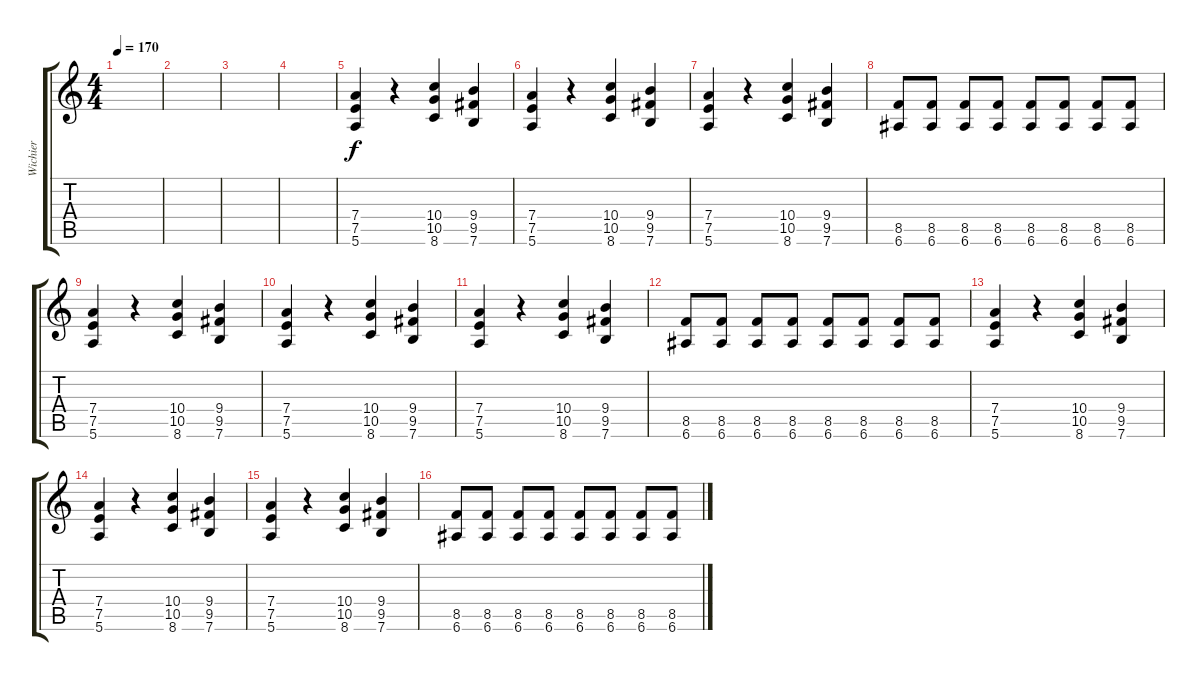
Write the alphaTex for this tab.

\track ("Wichier" "Wichier") {instrument distortionguitar}
\staff {score tabs}
\tuning (E4 B3 G3 D3 A2 E2) {hide}
\ts (4 4)
\tempo 170
\clef g2
\ks c
|
|
|
|
(7.4 7.5 5.6).4 r.4 (10.4 10.5 8.6).4 (9.4 9.5 7.6).4 |
(7.4 7.5 5.6).4 r.4 (10.4 10.5 8.6).4 (9.4 9.5 7.6).4 |
(7.4 7.5 5.6).4 r.4 (10.4 10.5 8.6).4 (9.4 9.5 7.6).4 |
(8.5 6.6).8 (8.5 6.6).8 (8.5 6.6).8 (8.5 6.6).8 (8.5 6.6).8 (8.5 6.6).8 (8.5 6.6).8 (8.5 6.6).8 |
(7.4 7.5 5.6).4 r.4 (10.4 10.5 8.6).4 (9.4 9.5 7.6).4 |
(7.4 7.5 5.6).4 r.4 (10.4 10.5 8.6).4 (9.4 9.5 7.6).4 |
(7.4 7.5 5.6).4 r.4 (10.4 10.5 8.6).4 (9.4 9.5 7.6).4 |
(8.5 6.6).8 (8.5 6.6).8 (8.5 6.6).8 (8.5 6.6).8 (8.5 6.6).8 (8.5 6.6).8 (8.5 6.6).8 (8.5 6.6).8 |
(7.4 7.5 5.6).4 r.4 (10.4 10.5 8.6).4 (9.4 9.5 7.6).4 |
(7.4 7.5 5.6).4 r.4 (10.4 10.5 8.6).4 (9.4 9.5 7.6).4 |
(7.4 7.5 5.6).4 r.4 (10.4 10.5 8.6).4 (9.4 9.5 7.6).4 |
(8.5 6.6).8 (8.5 6.6).8 (8.5 6.6).8 (8.5 6.6).8 (8.5 6.6).8 (8.5 6.6).8 (8.5 6.6).8 (8.5 6.6).8
